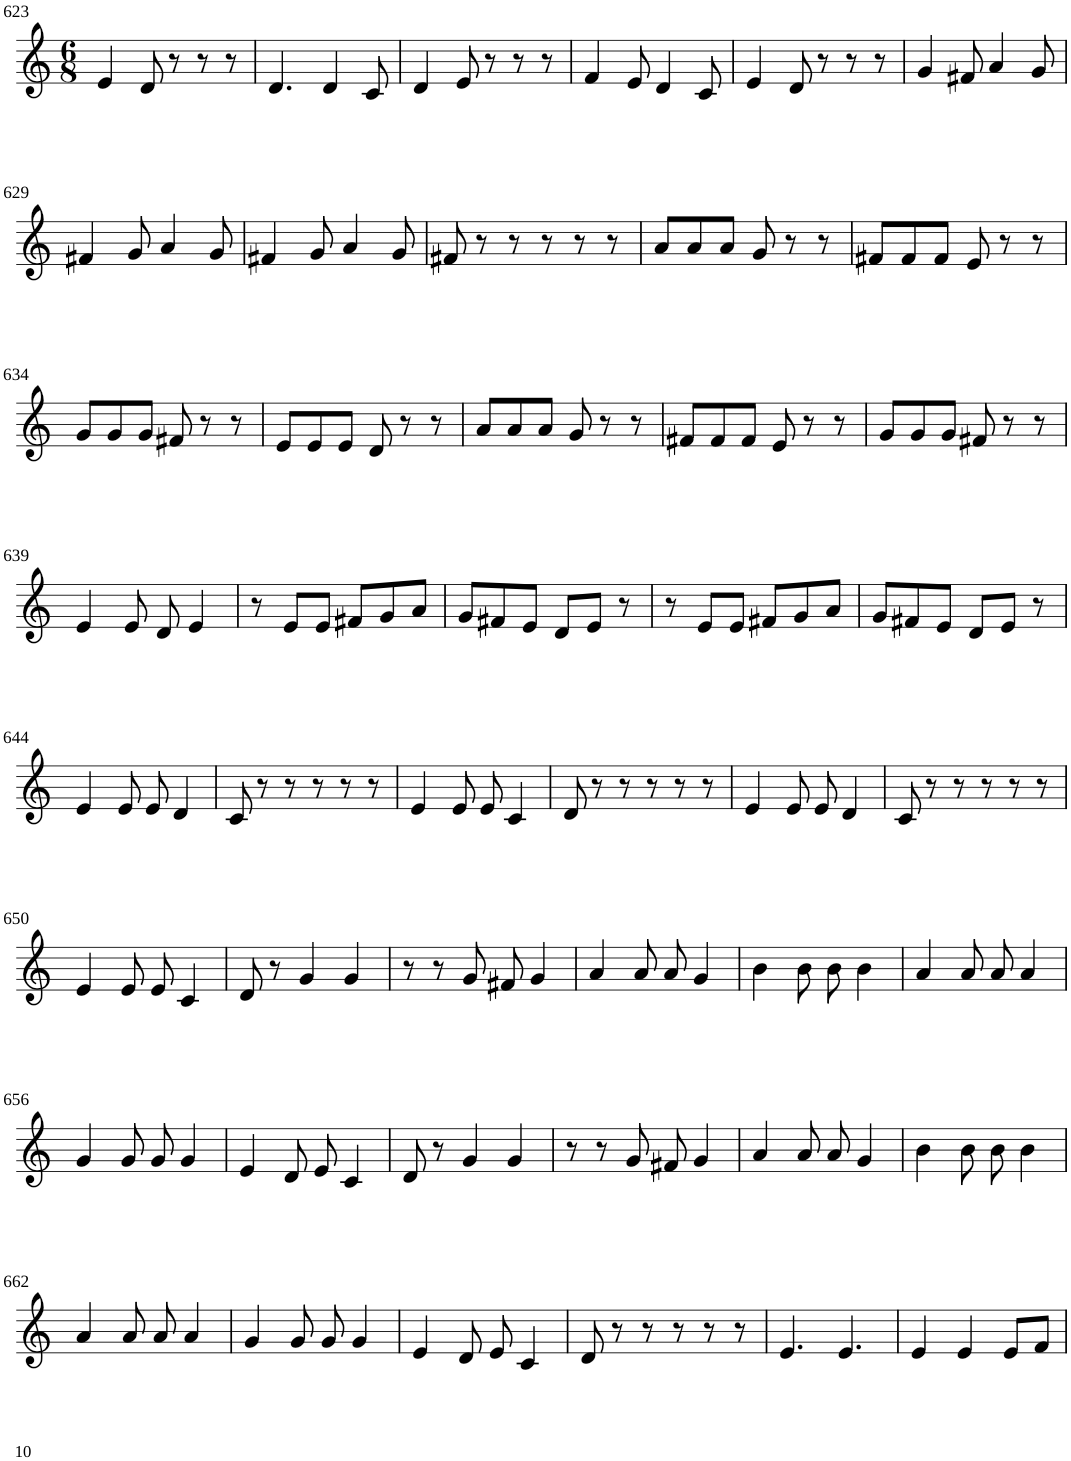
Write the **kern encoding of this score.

**kern
*part1
*staff1
*I"Violin
!!LO:PB:g=z
*clefG2
*k[]
*M6/8
=623
4e/
8d/
8r
8r
8r
=624
4.d/
4d/
8c/
=625
4d/
8e/
8r
8r
8r
=626
4f/
8e/
4d/
8c/
=627
4e/
8d/
8r
8r
8r
=628
4g/
8f#X/
4a/
8g/
!!LO:LB:g=z
=629
4f#X/
8g/
4a/
8g/
=630
4f#X/
8g/
4a/
8g/
=631
8f#X/
8r
8r
8r
8r
8r
=632
8a/L
8a/
8a/J
8g/
8r
8r
=633
8f#X/L
8f#/
8f#/J
8e/
8r
8r
!!LO:LB:g=z
=634
8g/L
8g/
8g/J
8f#X/
8r
8r
=635
8e/L
8e/
8e/J
8d/
8r
8r
=636
8a/L
8a/
8a/J
8g/
8r
8r
=637
8f#X/L
8f#/
8f#/J
8e/
8r
8r
=638
8g/L
8g/
8g/J
8f#X/
8r
8r
!!LO:LB:g=z
=639
4e/
8e/
8d/
4e/
=640
8r
8e/L
8e/J
8f#X/L
8g/
8a/J
=641
8g/L
8f#X/
8e/J
8d/L
8e/J
8r
=642
8r
8e/L
8e/J
8f#X/L
8g/
8a/J
=643
8g/L
8f#X/
8e/J
8d/L
8e/J
8r
!!LO:LB:g=z
=644
4e/
8e/
8e/
4d/
=645
8c/
8r
8r
8r
8r
8r
=646
4e/
8e/
8e/
4c/
=647
8d/
8r
8r
8r
8r
8r
=648
4e/
8e/
8e/
4d/
=649
8c/
8r
8r
8r
8r
8r
!!LO:LB:g=z
=650
4e/
8e/
8e/
4c/
=651
8d/
8r
4g/
4g/
=652
8r
8r
8g/
8f#X/
4g/
=653
4a/
8a/
8a/
4g/
=654
4b\
8b\
8b\
4b\
=655
4a/
8a/
8a/
4a/
!!LO:LB:g=z
=656
4g/
8g/
8g/
4g/
=657
4e/
8d/
8e/
4c/
=658
8d/
8r
4g/
4g/
=659
8r
8r
8g/
8f#X/
4g/
=660
4a/
8a/
8a/
4g/
=661
4b\
8b\
8b\
4b\
!!LO:LB:g=z
=662
4a/
8a/
8a/
4a/
=663
4g/
8g/
8g/
4g/
=664
4e/
8d/
8e/
4c/
=665
8d/
8r
8r
8r
8r
8r
=666
4.e/
4.e/
=667
4e/
4e/
8e/L
8f/J
=
*-
